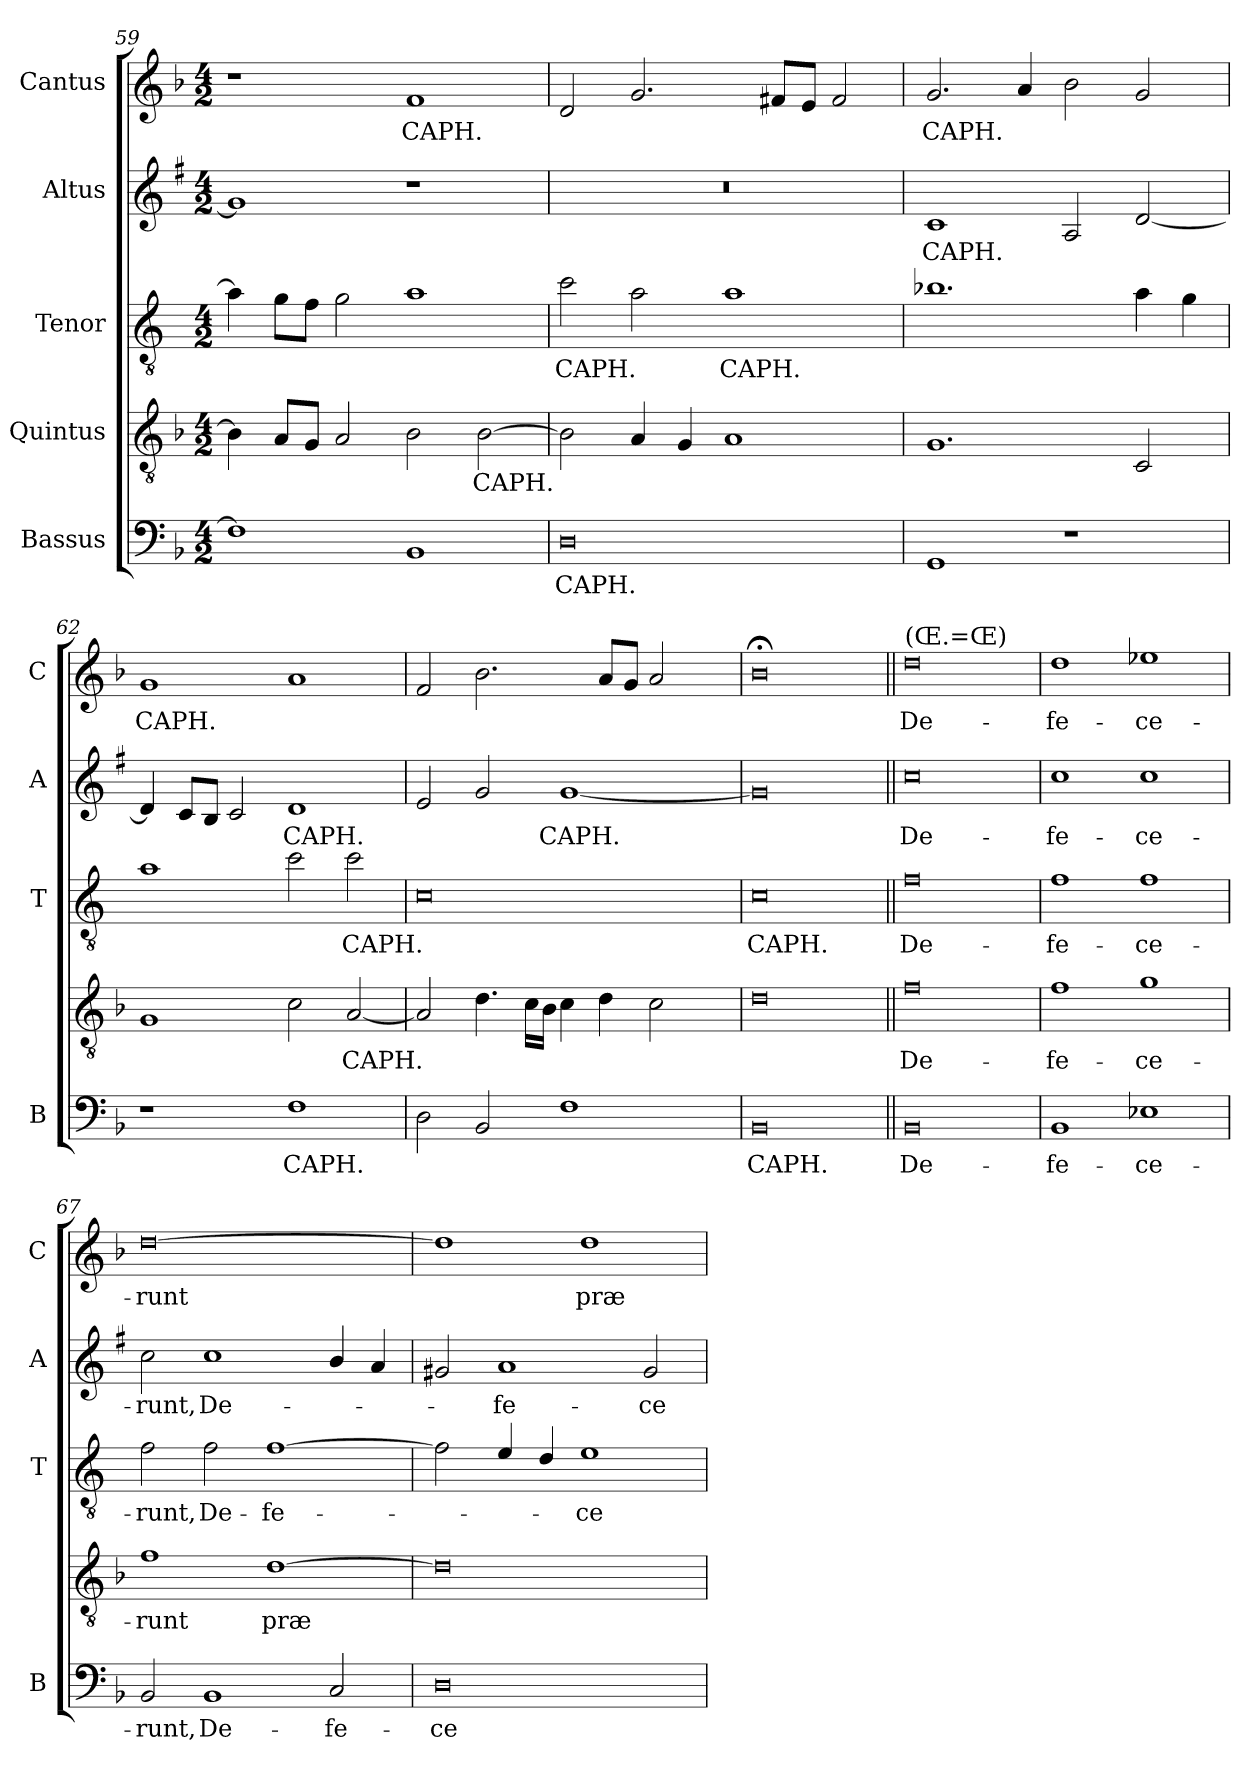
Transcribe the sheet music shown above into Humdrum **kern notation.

**kern	**text	**kern	**text	**kern	**text	**kern	**text	**kern	**text
*part5	*part5	*part4	*part4	*part3	*part3	*part2	*part2	*part1	*part1
*staff5	*staff5	*staff4	*staff4	*staff3	*staff3	*staff2	*staff2	*staff1	*staff1
*I"Bassus	*	*I"Quintus	*	*I"Tenor	*	*I"Altus	*	*I"Cantus	*
*I'B	*	*	*	*I'T	*	*I'A	*	*I'C	*
*clefF4	*	*clefGv2	*	*clefGv2	*	*clefG2	*	*clefG2	*
*	*	*	*	*ITrd4c7	*	*ITrd1c2	*	*	*
*k[b-]	*	*k[b-]	*	*k[b-]	*	*k[b-]	*	*k[b-]	*
*F:	*	*F:	*	*F:	*	*F:	*	*F:	*
*M4/2	*	*M4/2	*	*M4/2	*	*M4/2	*	*M4/2	*
=59	=59	=59	=59	=59	=59	=59	=59	=59	=59
1F]	.	4B-\]	.	4d\]	.	1f]	.	1r	.
.	.	8A/L	.	8c\L	.	.	.	.	.
.	.	8G/J	.	8B-\J	.	.	.	.	.
.	.	2A/	.	2c\	.	.	.	.	.
!	!	!	!	!	!	!	!	!	!LO:LY:b
1BB-	.	2B-\	.	1d	.	1r	.	1f	CAPH.
!	!	!	!LO:LY:b	!	!	!	!	!	!
.	.	[2B-\	CAPH.	.	.	.	.	.	.
=60	=60	=60	=60	=60	=60	=60	=60	=60	=60
!	!LO:LY:b	!	!	!	!LO:LY:b	!	!	!	!
0D	CAPH.	2B-\]	.	2f\	CAPH.	0r	.	2d/	.
.	.	4A/	.	2d\	.	.	.	2.g/	.
.	.	4G/	.	.	.	.	.	.	.
!	!	!	!	!	!LO:LY:b	!	!	!	!
.	.	1A	.	1d	CAPH.	.	.	.	.
.	.	.	.	.	.	.	.	8f#X/L	.
.	.	.	.	.	.	.	.	8e/J	.
.	.	.	.	.	.	.	.	2f#/	.
=61	=61	=61	=61	=61	=61	=61	=61	=61	=61
!	!	!	!	!	!	!	!LO:LY:b	!	!LO:LY:b
1GG	.	1.G	.	1.e-X	.	1B-	CAPH.	2.g/	CAPH.
.	.	.	.	.	.	.	.	4a/	.
1r	.	.	.	.	.	2G/	.	2b-\	.
.	.	2C/	.	4d\	.	[2c/	.	2g/	.
.	.	.	.	4c\	.	.	.	.	.
!!LO:LB:g=z
=62	=62	=62	=62	=62	=62	=62	=62	=62	=62
!	!	!	!	!	!	!	!	!	!LO:LY:b
1r	.	1G	.	1d	.	4c/]	.	1g	CAPH.
.	.	.	.	.	.	8B-/L	.	.	.
.	.	.	.	.	.	8A/J	.	.	.
.	.	.	.	.	.	2B-/	.	.	.
!	!LO:LY:b	!	!	!	!	!	!LO:LY:b	!	!
1F	CAPH.	2c\	.	2f\	.	1c	CAPH.	1a	.
!	!	!	!LO:LY:b	!	!LO:LY:b	!	!	!	!
.	.	[2A/	CAPH.	2f\	CAPH.	.	.	.	.
=63	=63	=63	=63	=63	=63	=63	=63	=63	=63
2D\	.	2A/]	.	0F	.	2d/	.	2f/	.
2BB-/	.	4.d\	.	.	.	2f/	.	2.b-\	.
.	.	16c\LL	.	.	.	.	.	.	.
.	.	16B-\JJ	.	.	.	.	.	.	.
!	!	!	!	!	!	!	!LO:LY:b	!	!
1F	.	4c\	.	.	.	[1f	CAPH.	.	.
.	.	4d\	.	.	.	.	.	8a/L	.
.	.	.	.	.	.	.	.	8g/J	.
.	.	2c\	.	.	.	.	.	2a/	.
=64	=64	=64	=64	=64	=64	=64	=64	=64	=64
!	!LO:LY:b	!	!	!	!LO:LY:b	!	!	!	!
0BB-	CAPH.	0d	.	0F	CAPH.	0f]	.	0b-;<	.
=65||	=65||	=65||	=65||	=65||	=65||	=65||	=65||	=65||	=65||
!	!	!	!	!	!	!	!	!LO:TX:a:t=(Œ.=Œ)	!
!	!LO:LY:b	!	!LO:LY:b	!	!LO:LY:b	!	!LO:LY:b	!	!LO:LY:b
0BB-	De-	0f	De-	0B-	De-	0b-	De-	0dd	De-
=66	=66	=66	=66	=66	=66	=66	=66	=66	=66
!	!LO:LY:b	!	!LO:LY:b	!	!LO:LY:b	!	!LO:LY:b	!	!LO:LY:b
1BB-	-fe-	1f	-fe-	1B-	-fe-	1b-	-fe-	1dd	-fe-
!	!LO:LY:b	!	!LO:LY:b	!	!LO:LY:b	!	!LO:LY:b	!	!LO:LY:b
1E-X	-ce-	1g	-ce-	1B-	-ce-	1b-	-ce-	1ee-X	-ce-
!!LO:PB:g=z
=67	=67	=67	=67	=67	=67	=67	=67	=67	=67
!	!LO:LY:b	!	!LO:LY:b	!	!LO:LY:b	!	!LO:LY:b	!	!LO:LY:b
2BB-/	-runt,	1f	-runt	2B-\	-runt,	2b-\	-runt,	[0dd	-runt
!	!LO:LY:b	!	!	!	!LO:LY:b	!	!LO:LY:b	!	!
1BB-	De-	.	.	2B-\	De-	1b-	De-	.	.
!	!	!	!LO:LY:b	!	!LO:LY:b	!	!	!	!
.	.	[1d	præ	[1B-	-fe-	.	.	.	.
!	!LO:LY:b	!	!	!	!	!	!	!	!
2C/	-fe-	.	.	.	.	4a/	.	.	.
.	.	.	.	.	.	4g/	.	.	.
=68	=68	=68	=68	=68	=68	=68	=68	=68	=68
!	!LO:LY:b	!	!	!	!	!	!	!	!
0D	-ce-	0d]	.	2B-\]	.	2f#X/	.	1dd]	.
!	!	!	!	!	!	!	!LO:LY:b	!	!
.	.	.	.	4A/	.	1g	-fe-	.	.
.	.	.	.	4G/	.	.	.	.	.
!	!	!	!	!	!LO:LY:b	!	!	!	!LO:LY:b
.	.	.	.	1A	-ce-	.	.	1dd	præ
!	!	!	!	!	!	!	!LO:LY:b	!	!
.	.	.	.	.	.	2f#/	-ce-	.	.
=	=	=	=	=	=	=	=	=	=
*-	*-	*-	*-	*-	*-	*-	*-	*-	*-
